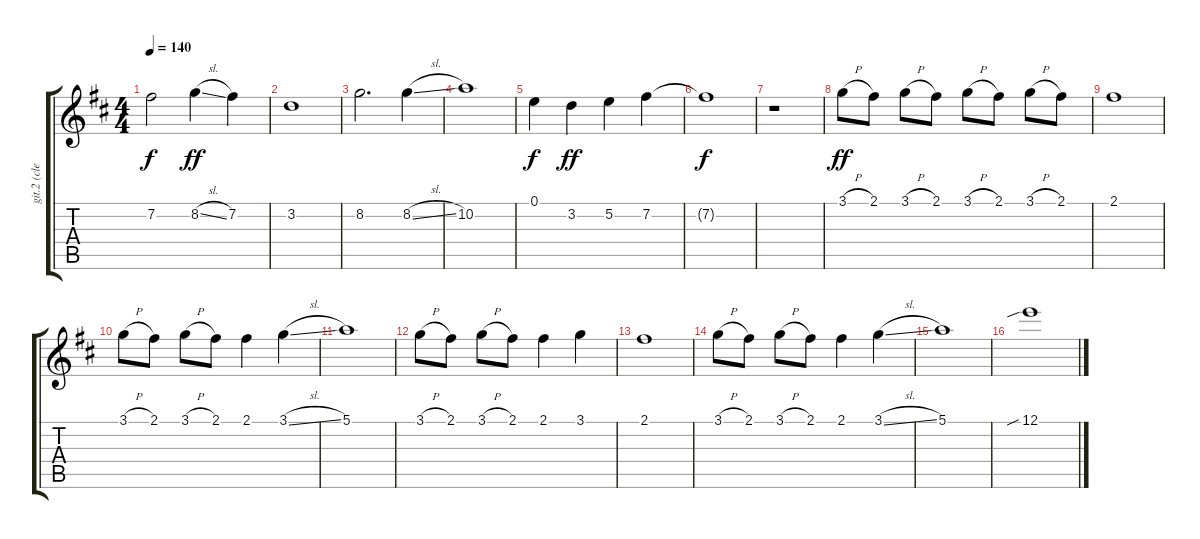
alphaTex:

\track ("git.2 (clean)" "git.2 (cle") {instrument electricguitarjazz}
\staff {score tabs}
\tuning (E4 B3 G3 D3 A2 E2) {hide}
\ts (4 4)
\tempo 140
\clef g2
\ks d
7.2{t}.2{dy f} 8.2{sl}.4{dy ff} 7.2.4 |
3.2.1 |
8.2.2{d} 8.2{sl}.4 |
10.2.1 |
0.1.4{dy f} 3.2.4{dy ff} 5.2.4 7.2.4 |
7.2{t}.1{dy f} |
r.1 |
3.1{h}.8{dy ff} 2.1.8 3.1{h}.8 2.1.8 3.1{h}.8 2.1.8 3.1{h}.8 2.1.8 |
2.1.1 |
3.1{h}.8 2.1.8 3.1{h}.8 2.1.8 2.1.4 3.1{sl}.4 |
5.1.1 |
3.1{h}.8 2.1.8 3.1{h}.8 2.1.8 2.1.4 3.1.4 |
2.1.1 |
3.1{h}.8 2.1.8 3.1{h}.8 2.1.8 2.1.4 3.1{sl}.4 |
5.1.1 |
12.1{sib}.1
